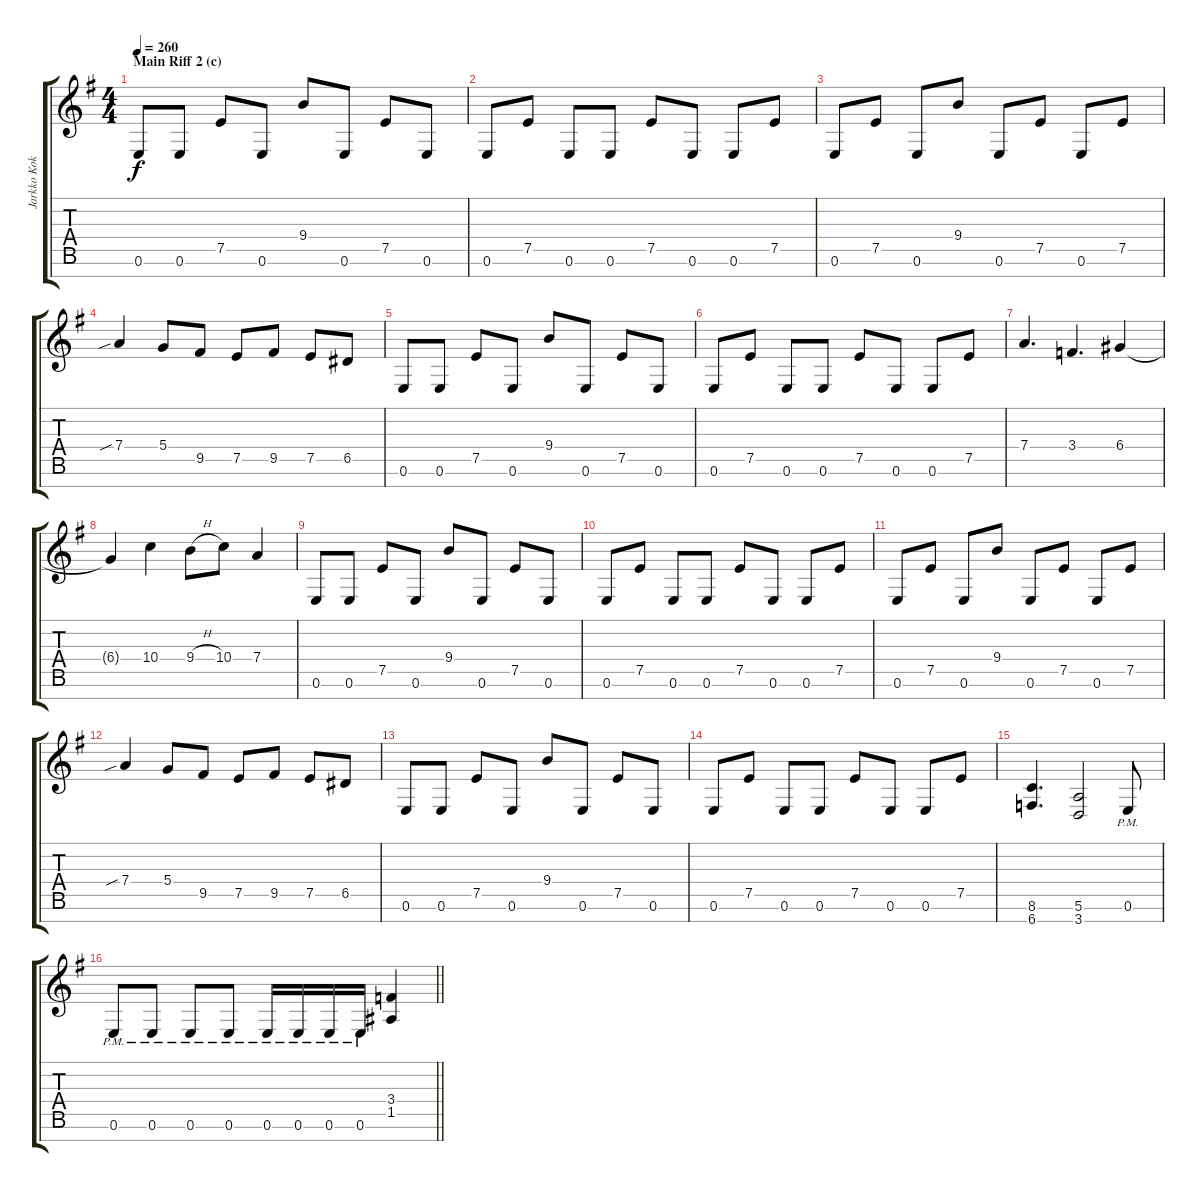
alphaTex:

\track ("Jarkko Kokko (guitar)" "Jarkko Kok") {instrument distortionguitar}
\staff {score tabs}
\tuning (E4 B3 G3 D3 A2 E2 B1) {hide}
\ts (4 4)
\section ("" "Main Riff 2 (c)")
\tempo 260
\clef g2
\ks eminor
0.6.8{dy f} 0.6.8 7.5.8 0.6.8 9.4.8 0.6.8 7.5.8 0.6.8 |
0.6.8 7.5.8 0.6.8 0.6.8 7.5.8 0.6.8 0.6.8 7.5.8 |
0.6.8 7.5.8 0.6.8 9.4.8 0.6.8 7.5.8 0.6.8 7.5.8 |
7.4{sib}.4 5.4.8 9.5.8 7.5.8 9.5.8 7.5.8 6.5.8 |
0.6.8 0.6.8 7.5.8 0.6.8 9.4.8 0.6.8 7.5.8 0.6.8 |
0.6.8 7.5.8 0.6.8 0.6.8 7.5.8 0.6.8 0.6.8 7.5.8 |
7.4.4{d} 3.4.4{d} 6.4.4 |
6.4{t}.4 10.4.4 9.4{h}.8 10.4.8 7.4.4 |
0.6.8 0.6.8 7.5.8 0.6.8 9.4.8 0.6.8 7.5.8 0.6.8 |
0.6.8 7.5.8 0.6.8 0.6.8 7.5.8 0.6.8 0.6.8 7.5.8 |
0.6.8 7.5.8 0.6.8 9.4.8 0.6.8 7.5.8 0.6.8 7.5.8 |
7.4{sib}.4 5.4.8 9.5.8 7.5.8 9.5.8 7.5.8 6.5.8 |
0.6.8 0.6.8 7.5.8 0.6.8 9.4.8 0.6.8 7.5.8 0.6.8 |
0.6.8 7.5.8 0.6.8 0.6.8 7.5.8 0.6.8 0.6.8 7.5.8 |
(8.6 6.7).4{d} (5.6 3.7).2 0.6{pm}.8 |
\barLineRight lightlight
0.6{pm}.8 0.6{pm}.8 0.6{pm}.8 0.6{pm}.8 0.6{pm}.16 0.6{pm}.16 0.6{pm}.16 0.6{pm}.16 (3.4 1.5).4
